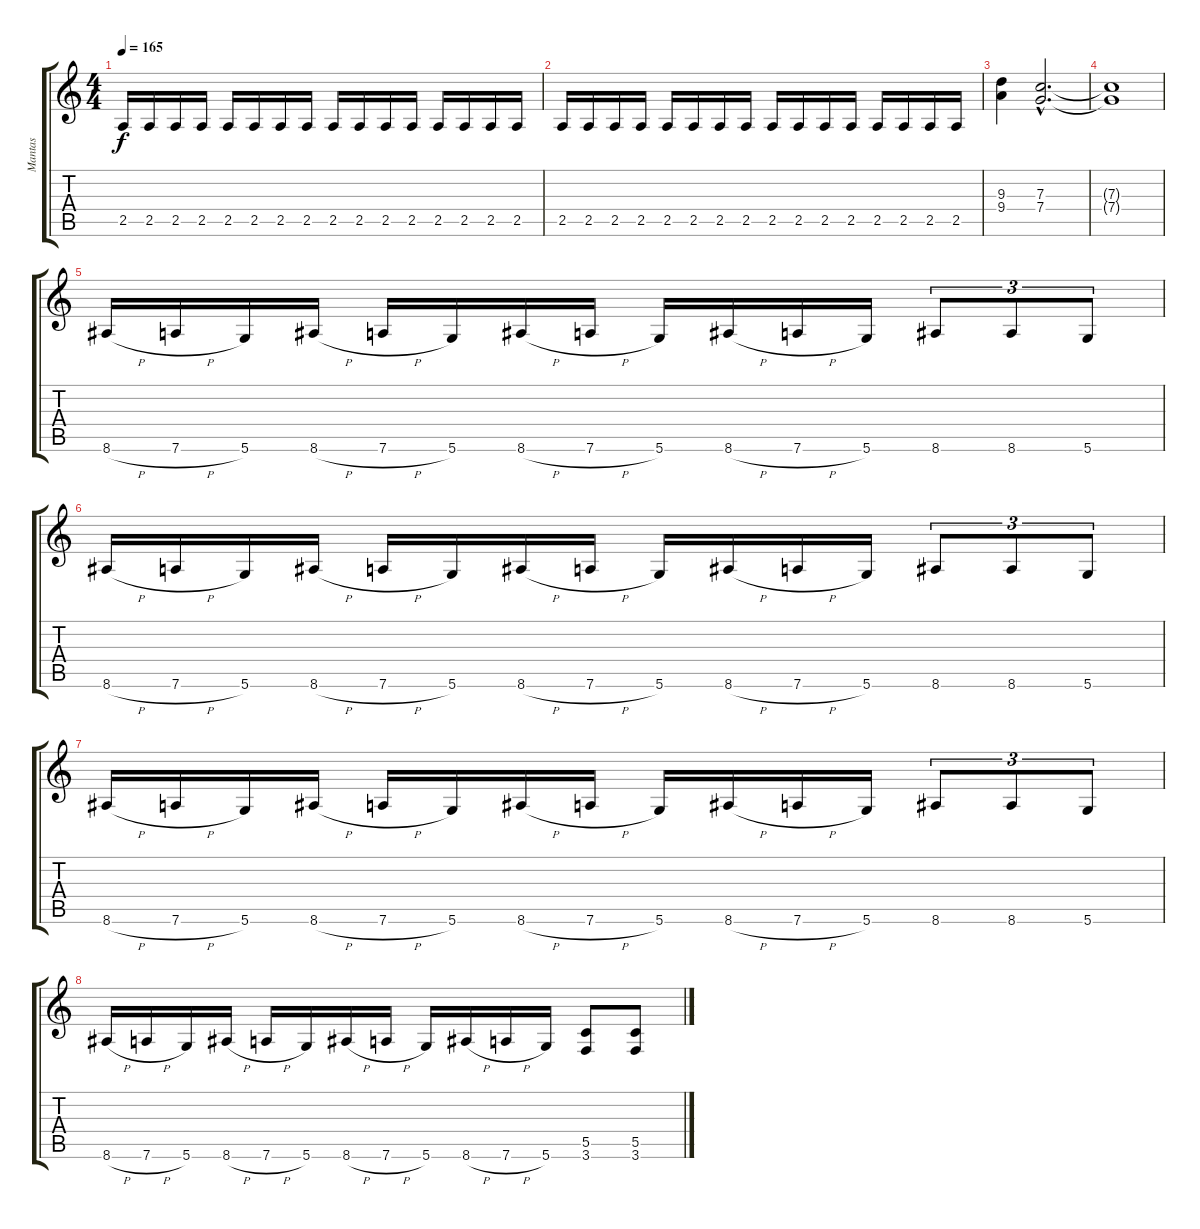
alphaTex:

\track ("Mantas" "Mantas") {instrument distortionguitar}
\staff {score tabs}
\tuning (D4 A3 F3 C3 G2 D2) {hide}
\ts (4 4)
\tempo 165
\clef g2
\ks c
2.5.16{dy f} 2.5.16 2.5.16 2.5.16 2.5.16 2.5.16 2.5.16 2.5.16 2.5.16 2.5.16 2.5.16 2.5.16 2.5.16 2.5.16 2.5.16 2.5.16 |
2.5.16 2.5.16 2.5.16 2.5.16 2.5.16 2.5.16 2.5.16 2.5.16 2.5.16 2.5.16 2.5.16 2.5.16 2.5.16 2.5.16 2.5.16 2.5.16 |
(9.3 9.4).4 (7.3{hac} 7.4{hac}).2{d} |
(7.3{t} 7.4{t}).1 |
8.6{h}.16 7.6{h}.16 5.6.16 8.6{h}.16 7.6{h}.16 5.6.16 8.6{h}.16 7.6{h}.16 5.6.16 8.6{h}.16 7.6{h}.16 5.6.16 8.6.8{tu (3 2)} 8.6.8{tu (3 2)} 5.6.8{tu (3 2)} |
8.6{h}.16 7.6{h}.16 5.6.16 8.6{h}.16 7.6{h}.16 5.6.16 8.6{h}.16 7.6{h}.16 5.6.16 8.6{h}.16 7.6{h}.16 5.6.16 8.6.8{tu (3 2)} 8.6.8{tu (3 2)} 5.6.8{tu (3 2)} |
8.6{h}.16 7.6{h}.16 5.6.16 8.6{h}.16 7.6{h}.16 5.6.16 8.6{h}.16 7.6{h}.16 5.6.16 8.6{h}.16 7.6{h}.16 5.6.16 8.6.8{tu (3 2)} 8.6.8{tu (3 2)} 5.6.8{tu (3 2)} |
8.6{h}.16 7.6{h}.16 5.6.16 8.6{h}.16 7.6{h}.16 5.6.16 8.6{h}.16 7.6{h}.16 5.6.16 8.6{h}.16 7.6{h}.16 5.6.16 (5.5 3.6).8 (5.5 3.6).8
